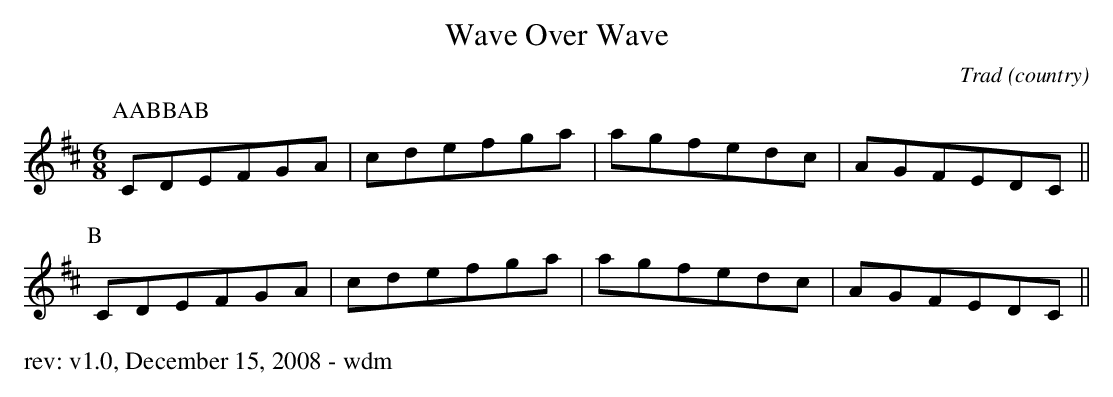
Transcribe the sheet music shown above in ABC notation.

X:1
T: Wave Over Wave
O: Trad (country)
M: 6/8
K: Dmaj
P: AABBAB
P:A
CDEFGA|cdefga|agfedc|AGFEDC||
P:B
CDEFGA|cdefga|agfedc|AGFEDC||
